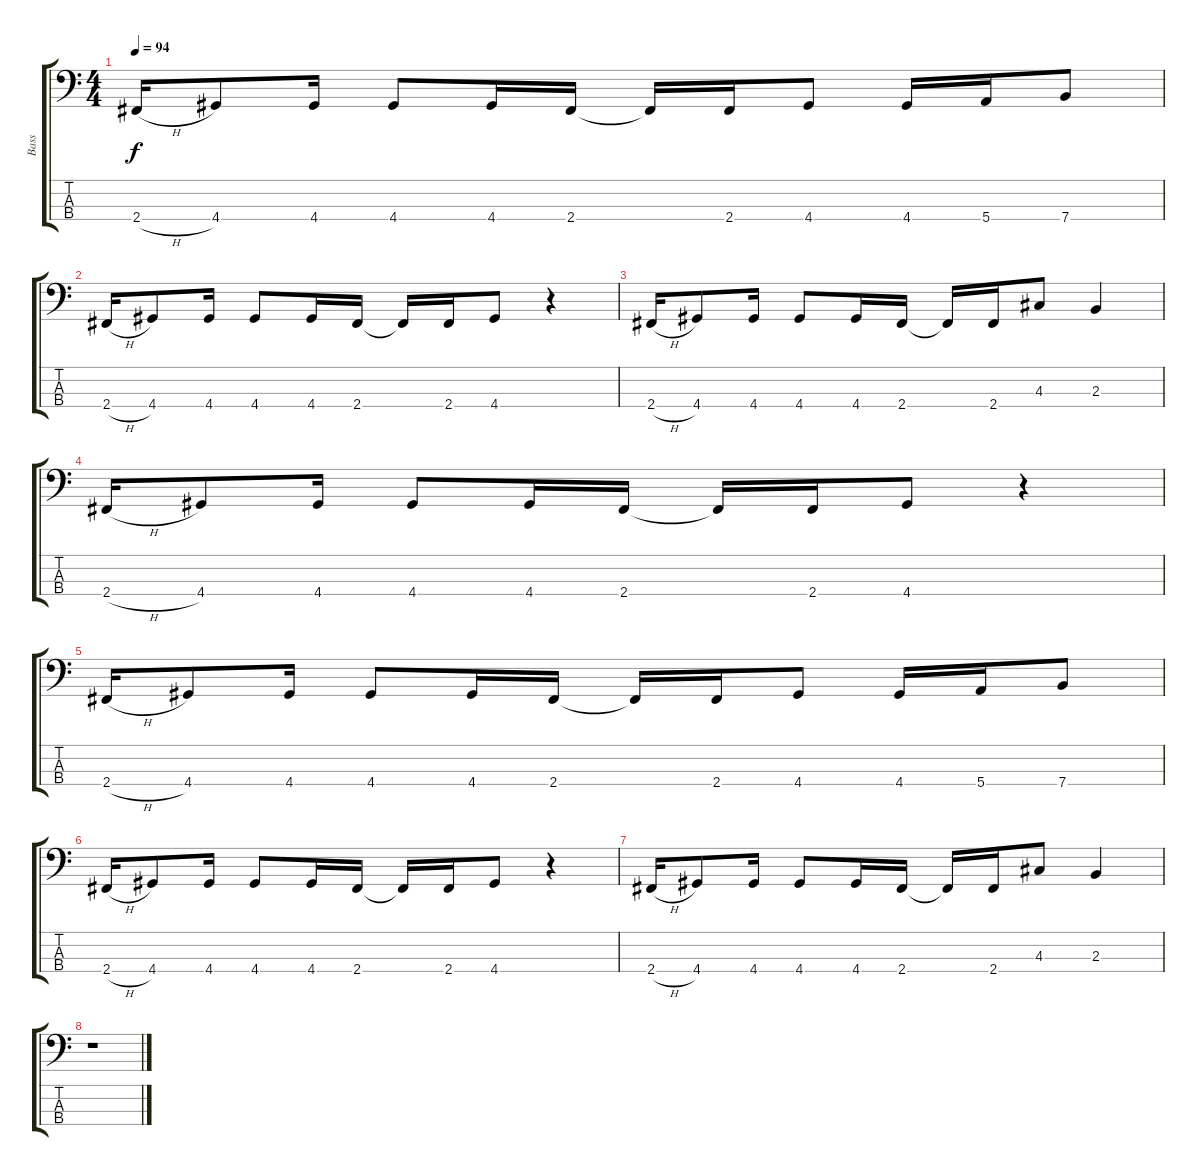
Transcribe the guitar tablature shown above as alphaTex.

\track ("Bass" "Bass") {instrument electricbassfinger}
\staff {score tabs}
\tuning (G2 D2 A1 E1) {hide}
\ts (4 4)
\tempo 94
\clef f4
\ks c
2.4{h}.16{dy f} 4.4.8 4.4.16 4.4.8 4.4.16 2.4.16 2.4{t}.16 2.4.16 4.4.8 4.4.16 5.4.16 7.4.8 |
2.4{h}.16 4.4.8 4.4.16 4.4.8 4.4.16 2.4.16 2.4{t}.16 2.4.16 4.4.8 r.4 |
2.4{h}.16 4.4.8 4.4.16 4.4.8 4.4.16 2.4.16 2.4{t}.16 2.4.16 4.3.8 2.3.4 |
2.4{h}.16 4.4.8 4.4.16 4.4.8 4.4.16 2.4.16 2.4{t}.16 2.4.16 4.4.8 r.4 |
2.4{h}.16 4.4.8 4.4.16 4.4.8 4.4.16 2.4.16 2.4{t}.16 2.4.16 4.4.8 4.4.16 5.4.16 7.4.8 |
2.4{h}.16 4.4.8 4.4.16 4.4.8 4.4.16 2.4.16 2.4{t}.16 2.4.16 4.4.8 r.4 |
2.4{h}.16 4.4.8 4.4.16 4.4.8 4.4.16 2.4.16 2.4{t}.16 2.4.16 4.3.8 2.3.4 |
r.1
